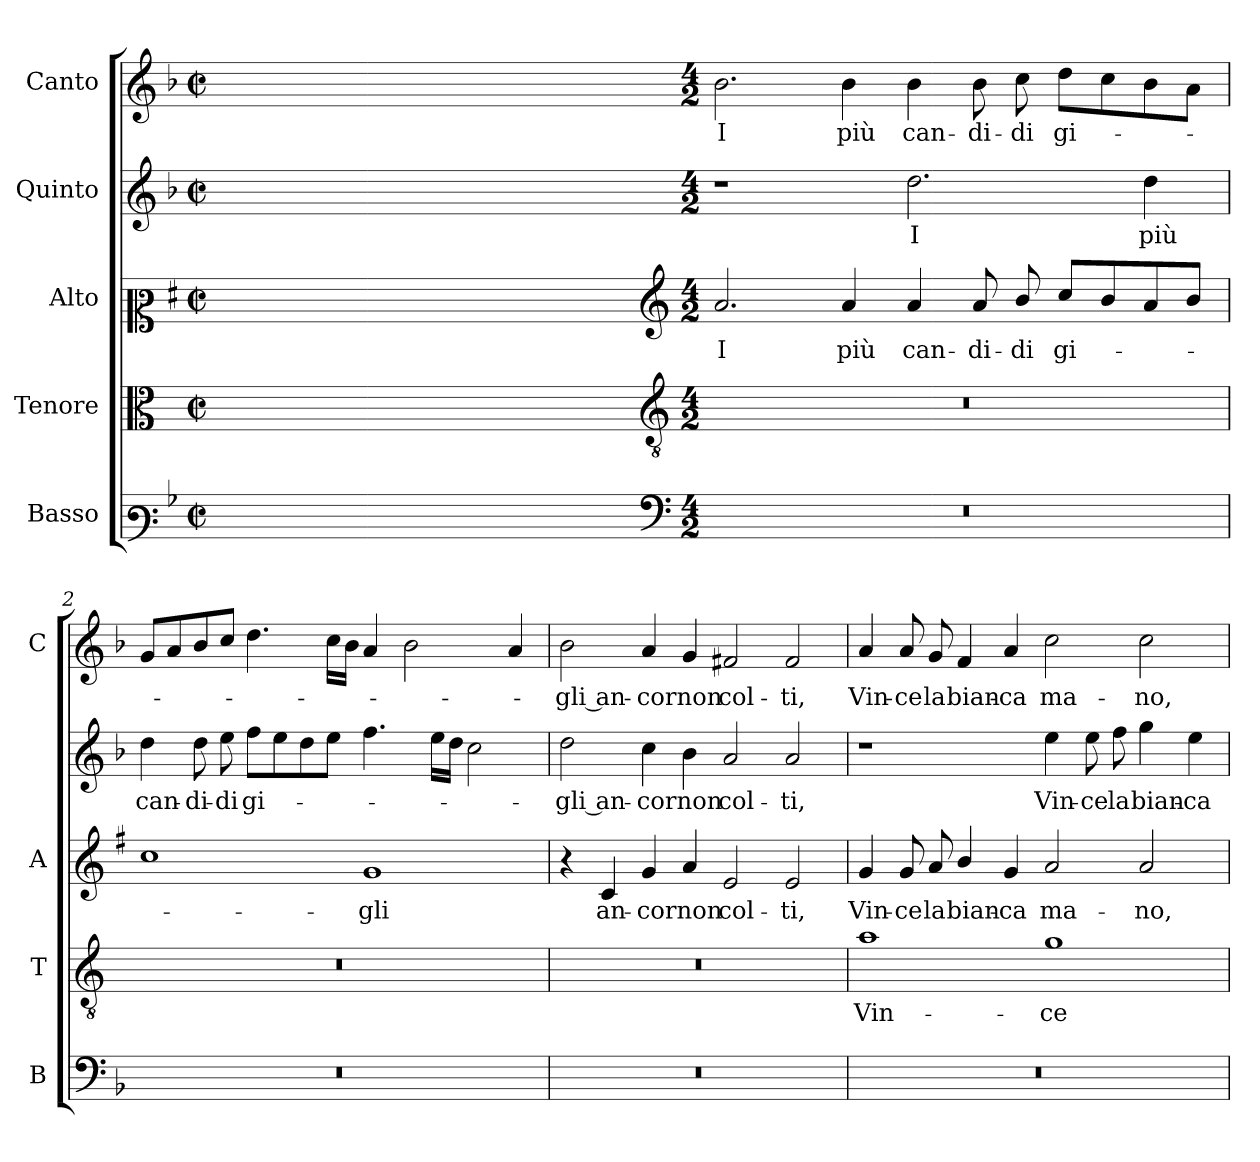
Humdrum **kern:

**kern	**kern	**text	**kern	**text	**kern	**text	**kern	**text
*part5	*part4	*part4	*part3	*part3	*part2	*part2	*part1	*part1
*staff5	*staff4	*staff4	*staff3	*staff3	*staff2	*staff2	*staff1	*staff1
*I"Basso	*I"Tenore	*	*I"Alto	*	*I"Quinto	*	*I"Canto	*
*I'B	*I'T	*	*I'A	*	*	*	*I'C	*
*clefF3	*clefC3	*	*clefC2	*	*clefG2	*	*clefG2	*
*	*ITrd4c7	*	*ITrd1c2	*	*	*	*	*
*k[b-]	*k[b-]	*	*k[b-]	*	*k[b-]	*	*k[b-]	*
*F:	*F:	*	*F:	*	*F:	*	*F:	*
*M2/2	*M2/2	*	*M2/2	*	*M2/2	*	*M2/2	*
*met(c|)	*met(c|)	*	*met(c|)	*	*met(c|)	*	*met(c|)	*
=	=	=	=	=	=	=	=	=
1ryy	1ryy	.	1ryy	.	1ryy	.	1ryy	.
=1X-	=1X-	=1X-	=1X-	=1X-	=1X-	=1X-	=1X-	=1X-
4ryy	4ryy	.	4ryy	.	4ryy	.	4ryy	.
4ryy	4ryy	.	4ryy	.	4ryy	.	4ryy	.
4ryy	4ryy	.	4ryy	.	4ryy	.	4ryy	.
4ryy	4ryy	.	4ryy	.	4ryy	.	4ryy	.
=1-	=1-	=1-	=1-	=1-	=1-	=1-	=1-	=1-
*clefF4	*clefGv2	*	*clefG2	*	*	*	*	*
*M4/2	*M4/2	*	*M4/2	*	*M4/2	*	*M4/2	*
!	!	!	!	!LO:LY:b	!	!	!	!LO:LY:b
0r	0r	.	2.g/	I	1r	.	2.b-\	I
!	!	!	!	!LO:LY:b	!	!	!	!LO:LY:b
.	.	.	4g/	più	.	.	4b-\	più
!	!	!	!	!LO:LY:b	!	!LO:LY:b	!	!LO:LY:b
.	.	.	4g/	can-	2.dd\	I	4b-\	can-
!	!	!	!	!LO:LY:b	!	!	!	!LO:LY:b
.	.	.	8g/	-di-	.	.	8b-\	-di-
!	!	!	!	!LO:LY:b	!	!	!	!LO:LY:b
.	.	.	8a/	-di	.	.	8cc\	-di
!	!	!	!	!LO:LY:b	!	!	!	!LO:LY:b
.	.	.	8b-/L	gi-	.	.	8dd\L	gi-
.	.	.	8a/	.	.	.	8cc\	.
!	!	!	!	!	!	!LO:LY:b	!	!
.	.	.	8g/	.	4dd\	più	8b-\	.
.	.	.	8a/J	.	.	.	8a\J	.
=2	=2	=2	=2	=2	=2	=2	=2	=2
!	!	!	!	!	!	!LO:LY:b	!	!
0r	0r	.	1b-	.	4dd\	can-	8g/L	.
.	.	.	.	.	.	.	8a/	.
!	!	!	!	!	!	!LO:LY:b	!	!
.	.	.	.	.	8dd\	-di-	8b-/	.
!	!	!	!	!	!	!LO:LY:b	!	!
.	.	.	.	.	8ee\	-di	8cc/J	.
!	!	!	!	!	!	!LO:LY:b	!	!
.	.	.	.	.	8ff\L	gi-	4.dd\	.
.	.	.	.	.	8ee\	.	.	.
.	.	.	.	.	8dd\	.	.	.
.	.	.	.	.	8ee\J	.	16cc\LL	.
.	.	.	.	.	.	.	16b-\JJ	.
!	!	!	!	!LO:LY:b	!	!	!	!
.	.	.	1f	-gli	4.ff\	.	4a/	.
.	.	.	.	.	.	.	2b-\	.
.	.	.	.	.	16ee\LL	.	.	.
.	.	.	.	.	16dd\JJ	.	.	.
.	.	.	.	.	2cc\	.	.	.
.	.	.	.	.	.	.	4a/	.
=3	=3	=3	=3	=3	=3	=3	=3	=3
!	!	!	!	!	!	!LO:LY:b	!	!LO:LY:b
0r	0r	.	4r	.	2dd\	-gli an-	2b-\	-gli an-
!	!	!	!	!LO:LY:b	!	!	!	!
.	.	.	4B-/	an-	.	.	.	.
!	!	!	!	!LO:LY:b	!	!LO:LY:b	!	!LO:LY:b
.	.	.	4f/	-cor	4cc\	-cor	4a/	-cor
!	!	!	!	!LO:LY:b	!	!LO:LY:b	!	!LO:LY:b
.	.	.	4g/	non	4b-\	non	4g/	non
!	!	!	!	!LO:LY:b	!	!LO:LY:b	!	!LO:LY:b
.	.	.	2d/	col-	2a/	col-	2f#X/	col-
!	!	!	!	!LO:LY:b	!	!LO:LY:b	!	!LO:LY:b
.	.	.	2d/	-ti,	2a/	-ti,	2f#/	-ti,
!!LO:LB:g=z
=4	=4	=4	=4	=4	=4	=4	=4	=4
!	!	!LO:LY:b	!	!LO:LY:b	!	!	!	!LO:LY:b
0r	1d	Vin-	4f/	Vin-	1r	.	4a/	Vin-
!	!	!	!	!LO:LY:b	!	!	!	!LO:LY:b
.	.	.	8f/	-ce	.	.	8a/	-ce
!	!	!	!	!LO:LY:b	!	!	!	!LO:LY:b
.	.	.	8g/	la	.	.	8g/	la
!	!	!	!	!LO:LY:b	!	!	!	!LO:LY:b
.	.	.	4a/	bian-	.	.	4f/	bian-
!	!	!	!	!LO:LY:b	!	!	!	!LO:LY:b
.	.	.	4f/	-ca	.	.	4a/	-ca
!	!	!LO:LY:b	!	!LO:LY:b	!	!LO:LY:b	!	!LO:LY:b
.	1c	-ce	2g/	ma-	4ee\	Vin-	2cc\	ma-
!	!	!	!	!	!	!LO:LY:b	!	!
.	.	.	.	.	8ee\	-ce	.	.
!	!	!	!	!	!	!LO:LY:b	!	!
.	.	.	.	.	8ff\	la	.	.
!	!	!	!	!LO:LY:b	!	!LO:LY:b	!	!LO:LY:b
.	.	.	2g/	-no,	4gg\	bian-	2cc\	-no,
!	!	!	!	!	!	!LO:LY:b	!	!
.	.	.	.	.	4ee\	-ca	.	.
=	=	=	=	=	=	=	=	=
*-	*-	*-	*-	*-	*-	*-	*-	*-
